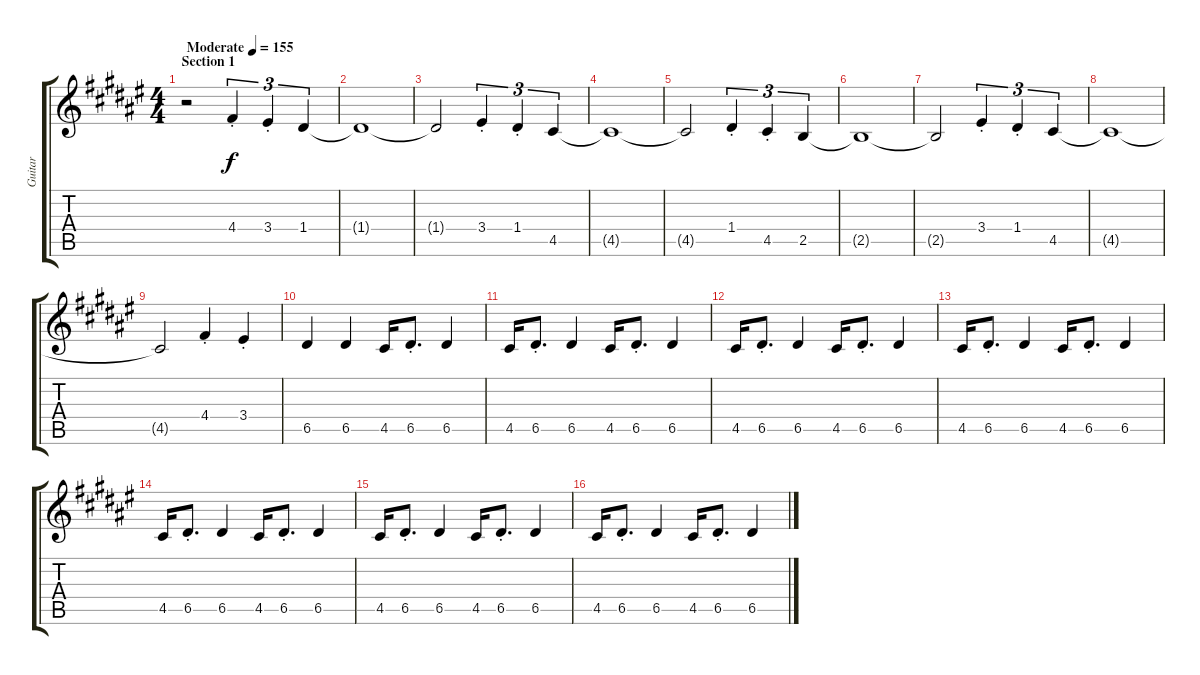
\track ("Guitar" "Guitar") {instrument electricguitarjazz}
\staff {score tabs}
\tuning (E4 B3 G3 D3 A2 E2) {hide}
\ts (4 4)
\section ("" "Section 1")
\tempo (155 "Moderate")
\clef g2
\ks f#
r.2{dy f instrument electricguitarjazz} 4.4{st}.4{tu (3 2)} 3.4{st}.4{tu (3 2)} 1.4.4{tu (3 2)} |
1.4{t}.1 |
1.4{t}.2 3.4{st}.4{tu (3 2)} 1.4{st}.4{tu (3 2)} 4.5.4{tu (3 2)} |
4.5{t}.1 |
4.5{t}.2 1.4{st}.4{tu (3 2)} 4.5{st}.4{tu (3 2)} 2.5.4{tu (3 2)} |
2.5{t}.1 |
2.5{t}.2 3.4{st}.4{tu (3 2)} 1.4{st}.4{tu (3 2)} 4.5.4{tu (3 2)} |
4.5{t}.1 |
4.5{t}.2 4.4{st}.4 3.4{st}.4 |
6.5.4 6.5.4 4.5.16 6.5{st}.8{d} 6.5.4 |
4.5.16 6.5{st}.8{d} 6.5.4 4.5.16 6.5{st}.8{d} 6.5.4 |
4.5.16 6.5{st}.8{d} 6.5.4 4.5.16 6.5{st}.8{d} 6.5.4 |
4.5.16 6.5{st}.8{d} 6.5.4 4.5.16 6.5{st}.8{d} 6.5.4 |
4.5.16 6.5{st}.8{d} 6.5.4 4.5.16 6.5{st}.8{d} 6.5.4 |
4.5.16 6.5{st}.8{d} 6.5.4 4.5.16 6.5{st}.8{d} 6.5.4 |
4.5.16 6.5{st}.8{d} 6.5.4 4.5.16 6.5{st}.8{d} 6.5.4
